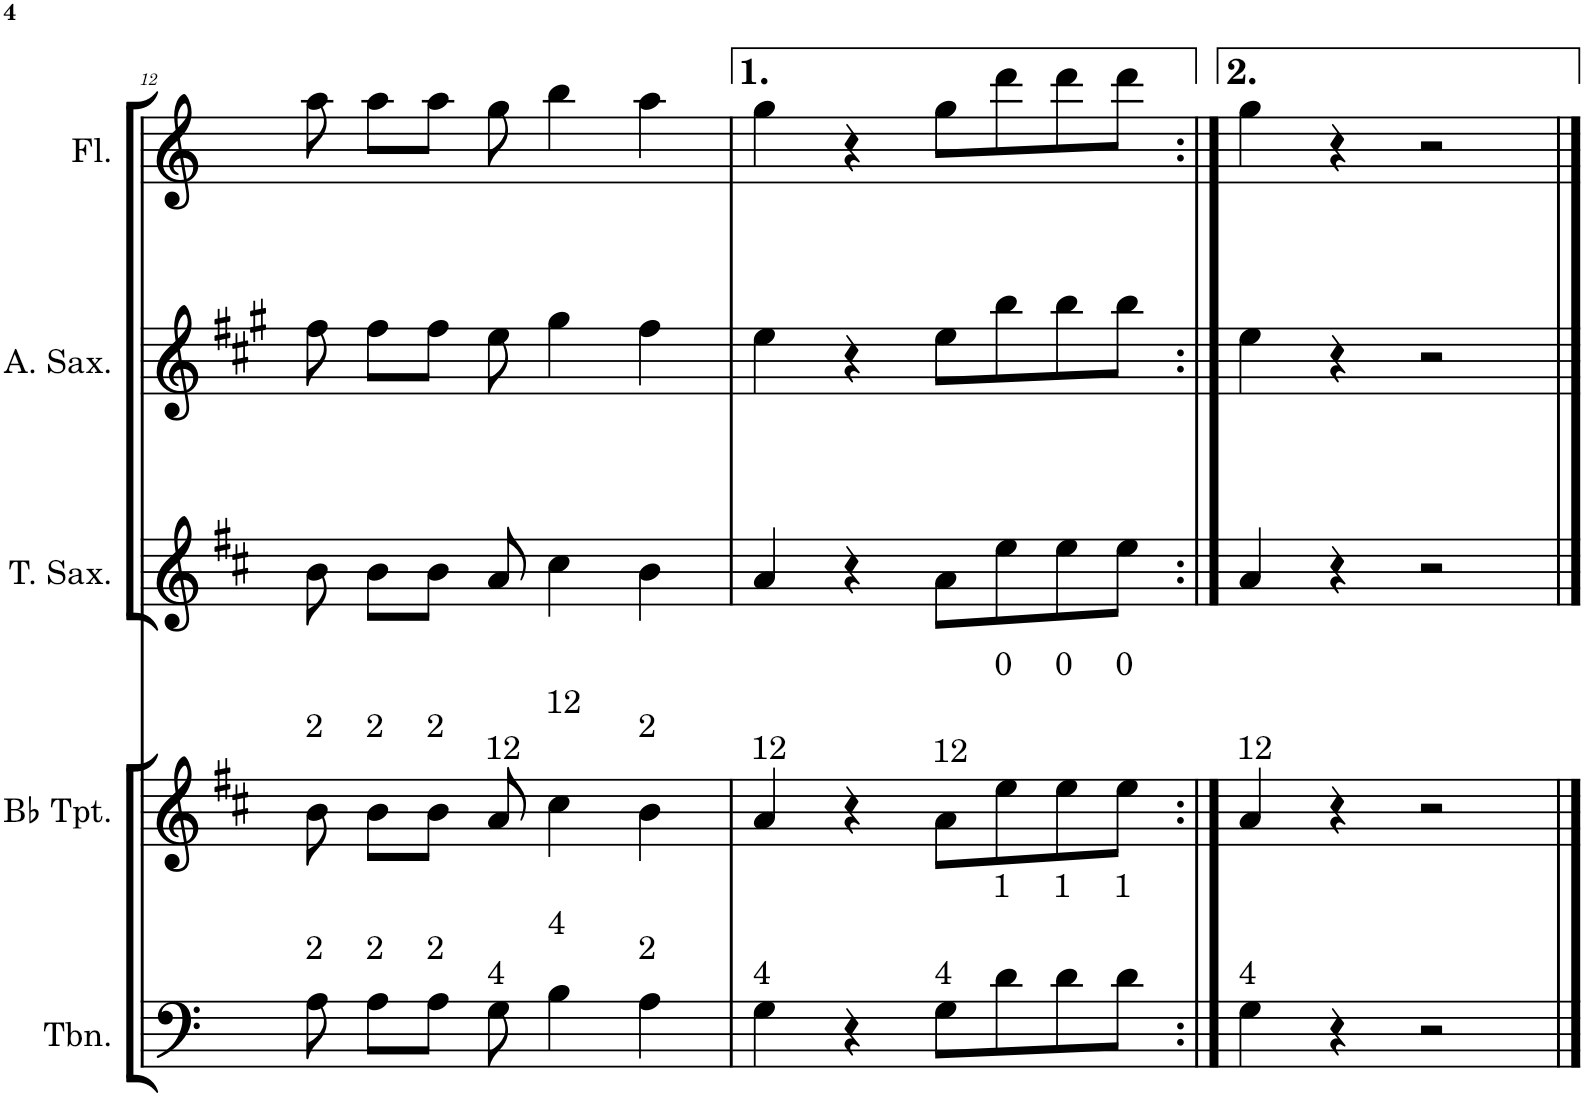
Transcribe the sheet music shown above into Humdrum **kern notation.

**kern	**kern	**kern	**kern	**kern
*part5	*part4	*part3	*part2	*part1
*staff5	*staff4	*staff3	*staff2	*staff1
*I"Trombone	*I"Bb Trumpet	*I"Tenor Saxophone	*I"Alto Saxophone	*I"Flute
*I'Tbn.	*I'Bb Tpt.	*I'T. Sax.	*I'A. Sax.	*I'Fl.
!!LO:PB:g=z
*clefF4	*clefG2	*clefG2	*clefG2	*clefG2
*	*Trd1c2	*Trd8c14	*Trd5c9	*
*k[]	*k[f#c#]	*k[f#c#]	*k[f#c#g#]	*k[]
*M4/4	*M4/4	*M4/4	*M4/4	*M4/4
=12	=12	=12	=12	=12
!	!LO:TX:a:t=2	!	!	!
!LO:TX:a:t=2	!	!	!	!
8A\	8b\	8b\	8ff#\	8aa\
!	!LO:TX:a:t=2	!	!	!
!LO:TX:a:t=2	!	!	!	!
8A\L	8b\L	8b\L	8ff#\L	8aa\L
!	!LO:TX:a:t=2	!	!	!
!LO:TX:a:t=2	!	!	!	!
8A\J	8b\J	8b\J	8ff#\J	8aa\J
!	!LO:TX:a:t=12	!	!	!
!LO:TX:a:t=4	!	!	!	!
8G\	8a/	8a/	8ee\	8gg\
!	!LO:TX:a:t=12	!	!	!
!LO:TX:a:t=4	!	!	!	!
4B\	4cc#\	4cc#\	4gg#\	4bb\
!	!LO:TX:a:t=2	!	!	!
!LO:TX:a:t=2	!	!	!	!
4A\	4b\	4b\	4ff#\	4aa\
=13	=13	=13	=13	=13
!	!LO:TX:a:t=12	!	!	!
!LO:TX:a:t=4	!	!	!	!
4G\	4a/	4a/	4ee\	4gg\
4r	4r	4r	4r	4r
!	!LO:TX:a:t=12	!	!	!
!LO:TX:a:t=4	!	!	!	!
8G\L	8a\L	8a\L	8ee\L	8gg\L
!	!LO:TX:a:t=0	!	!	!
!LO:TX:a:t=1	!	!	!	!
8d\	8ee\	8ee\	8bb\	8ddd\
!	!LO:TX:a:t=0	!	!	!
!LO:TX:a:t=1	!	!	!	!
8d\	8ee\	8ee\	8bb\	8ddd\
!	!LO:TX:a:t=0	!	!	!
!LO:TX:a:t=1	!	!	!	!
8d\J	8ee\J	8ee\J	8bb\J	8ddd\J
=14:|!	=14:|!	=14:|!	=14:|!	=14:|!
!	!LO:TX:a:t=12	!	!	!
!LO:TX:a:t=4	!	!	!	!
4G\	4a/	4a/	4ee\	4gg\
4r	4r	4r	4r	4r
2r	2r	2r	2r	2r
==	==	==	==	==
*-	*-	*-	*-	*-
